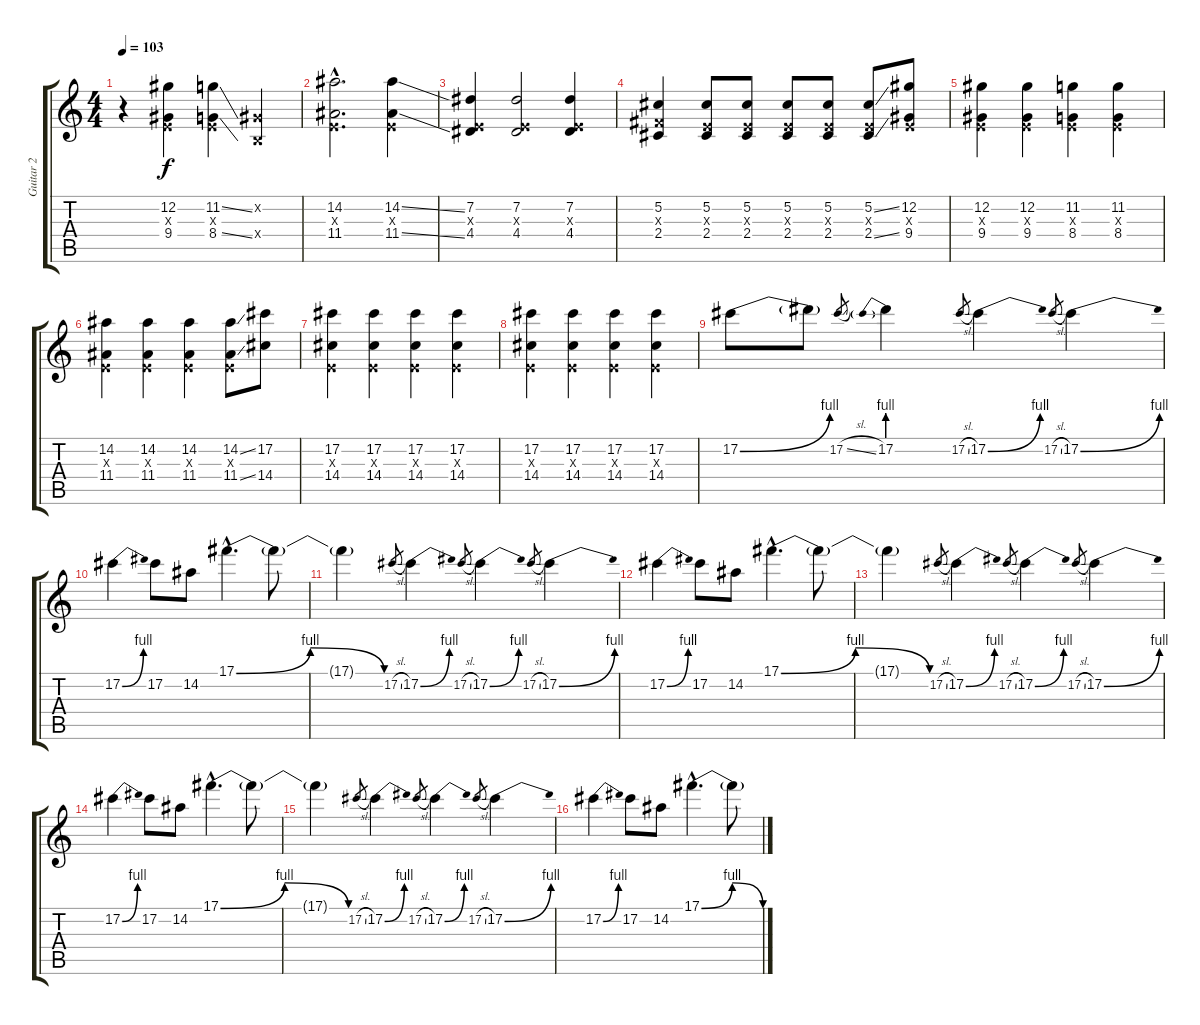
\track ("Guitar 2" "Guitar 2") {instrument overdrivenguitar}
\staff {score tabs}
\tuning (Db4 Ab3 E3 B2 Gb2 Db2) {hide}
\ts (4 4)
\tempo 103
\clef g2
\ks c
r.4{dy f} (12.2 0.3{x} 9.4).4 (11.2{ss} 0.3{x} 8.4{ss}).4 (0.2{x} 0.4{x}).4 |
(14.2{hac} 0.3{hac x} 11.4{hac}).2{d} (14.2{ss} 0.3{x} 11.4{ss}).4 |
(7.2 0.3{x} 4.4).4 (7.2 0.3{x} 4.4).2 (7.2 0.3{x} 4.4).4 |
(5.2 2.3{x} 2.4).4 (5.2 0.3{x} 2.4).8 (5.2 0.3{x} 2.4).8 (5.2 0.3{x} 2.4).8 (5.2 0.3{x} 2.4).8 (5.2{ss} 0.3{x} 2.4{ss}).8 (12.2 0.3{x} 9.4).8 |
(12.2 0.3{x} 9.4).4 (12.2 0.3{x} 9.4).4 (11.2 0.3{x} 8.4).4 (11.2 0.3{x} 8.4).4 |
(14.2 0.3{x} 11.4).4 (14.2 0.3{x} 11.4).4 (14.2 0.3{x} 11.4).4 (14.2{ss} 0.3{x} 11.4{ss}).8 (17.2 14.4).8 |
(17.2 0.3{x} 14.4).4 (17.2 0.3{x} 14.4).4 (17.2 0.3{x} 14.4).4 (17.2 0.3{x} 14.4).4 |
(17.2 0.3{x} 14.4).4 (17.2 0.3{x} 14.4).4 (17.2 0.3{x} 14.4).4 (17.2 0.3{x} 14.4).4 |
17.2{be (bend 0 0 60 4)}.8 17.2{t}.8 17.2{sl}.8{gr} 17.2{be (prebend 0 4 60 4)}.4 17.2{sl}.8{gr} 17.2{be (bend 0 0 60 4)}.4 17.2{sl}.8{gr} 17.2{be (bend 0 0 60 4)}.4 |
17.2{be (bend 0 0 60 4)}.4 17.2.8 14.2.8 17.1{be (bendrelease 0 0 30 4 45 4 60 0) hac}.4{d} 17.1{t}.8 |
17.1{t}.4 17.2{sl}.8{gr} 17.2{be (bend 0 0 60 4)}.4 17.2{sl}.8{gr} 17.2{be (bend 0 0 60 4)}.4 17.2{sl}.8{gr} 17.2{be (bend 0 0 60 4)}.4 |
17.2{be (bend 0 0 60 4)}.4 17.2.8 14.2.8 17.1{be (bendrelease 0 0 30 4 45 4 60 0) hac}.4{d} 17.1{t}.8 |
17.1{t}.4 17.2{sl}.8{gr} 17.2{be (bend 0 0 60 4)}.4 17.2{sl}.8{gr} 17.2{be (bend 0 0 60 4)}.4 17.2{sl}.8{gr} 17.2{be (bend 0 0 60 4)}.4 |
17.2{be (bend 0 0 60 4)}.4 17.2.8 14.2.8 17.1{be (bendrelease 0 0 30 4 45 4 60 0) hac}.4{d} 17.1{t}.8 |
17.1{t}.4 17.2{sl}.8{gr} 17.2{be (bend 0 0 60 4)}.4 17.2{sl}.8{gr} 17.2{be (bend 0 0 60 4)}.4 17.2{sl}.8{gr} 17.2{be (bend 0 0 60 4)}.4 |
17.2{be (bend 0 0 60 4)}.4 17.2.8 14.2.8 17.1{be (bendrelease 0 0 15 4 55 4 60 0) hac}.4{d} 17.1{t}.8
